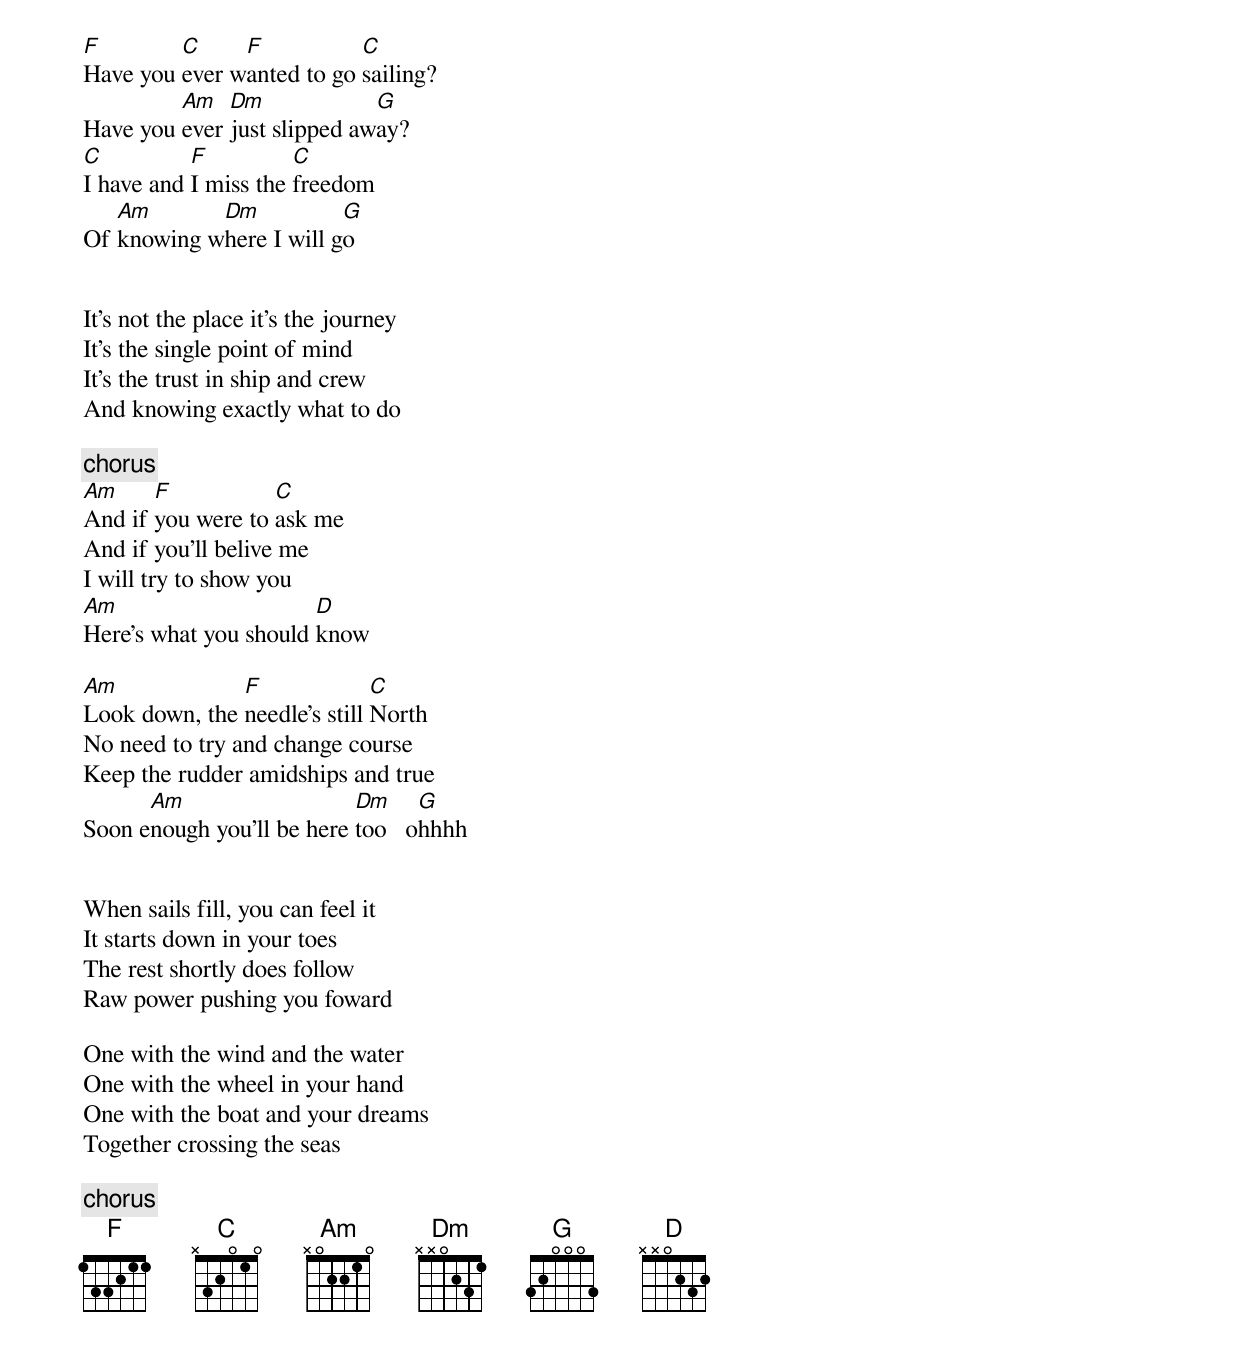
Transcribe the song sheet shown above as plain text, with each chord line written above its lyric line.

F        C     F           C
Have you ever wanted to go sailing?
         Am   Dm             G
Have you ever just slipped away?
C          F          C
I have and I miss the freedom
   Am       Dm           G
Of knowing where I will go


It's not the place it's the journey
It's the single point of mind
It's the trust in ship and crew
And knowing exactly what to do

[chorus]
Am     F           C
And if you were to ask me
And if you'll belive me
I will try to show you
Am                     D
Here's what you should know

Am             F              C
Look down, the needle's still North
No need to try and change course
Keep the rudder amidships and true
      Am                   Dm     G
Soon enough you'll be here too   ohhhh


When sails fill, you can feel it
It starts down in your toes
The rest shortly does follow
Raw power pushing you foward

One with the wind and the water
One with the wheel in your hand
One with the boat and your dreams
Together crossing the seas

[chorus]
